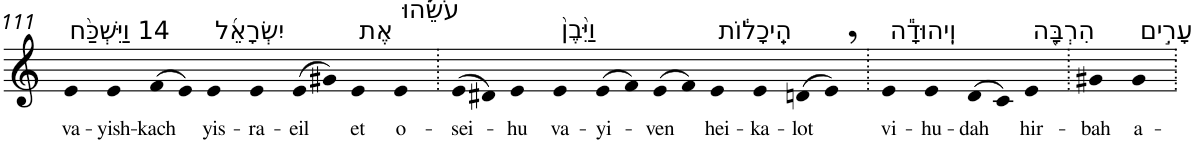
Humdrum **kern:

**kern	**text
*part1	*part1
*staff1	*staff1
*I"Piano	*
*I'Pno	*
!!LO:PB:g=z
*clefG2	*
*k[]	*
=111	=111
!LO:TX:a:t=14 וַיִּשְׁכַּ֨ח	!
!	!LO:LY:b
4e	va-
!	!LO:LY:b
4e	-yish-
!	!LO:LY:b
(>8f	-kach
8e)	.
!LO:TX:a:t=יִשְׂרָאֵ֜ל	!
!	!LO:LY:b
4e	yis-
!	!LO:LY:b
4e	-ra-
!	!LO:LY:b
(>8e	-eil
8g#X)	.
!LO:TX:a:t=אֶת	!
!	!LO:LY:b
4e	et
!LO:TX:a:t=עֹשֵׂ֗הוּ	!
!	!LO:LY:b
4e	o-
=112.	=112.
!	!LO:LY:b
(>8e	-sei-
8d#X)	.
!	!LO:LY:b
4e	-hu
!LO:TX:a:t=וַיִּ֙בֶן֙	!
!	!LO:LY:b
4e	va-
!	!LO:LY:b
(>8e	-yi-
8f)	.
!	!LO:LY:b
(>8e	-ven
8f)	.
!LO:TX:a:t=הֵֽיכָל֔וֹת	!
!	!LO:LY:b
4e	hei-
!	!LO:LY:b
4e	-ka-
!	!LO:LY:b
(>8dn	-lot
8e,)	.
=113.	=113.
!LO:TX:a:t=וִֽיהוּדָ֕ה	!
!	!LO:LY:b
4e	vi-
!	!LO:LY:b
4e	-hu-
!	!LO:LY:b
(>8d	-dah
8c)	.
!LO:TX:a:t=הִרְבָּ֖ה	!
!	!LO:LY:b
4e	hir-
=114.	=114.
!	!LO:LY:b
4g#X	-bah
!LO:TX:a:t=עָרִ֣ים	!
!	!LO:LY:b
4g#	a-
=.	=.
*-	*-
